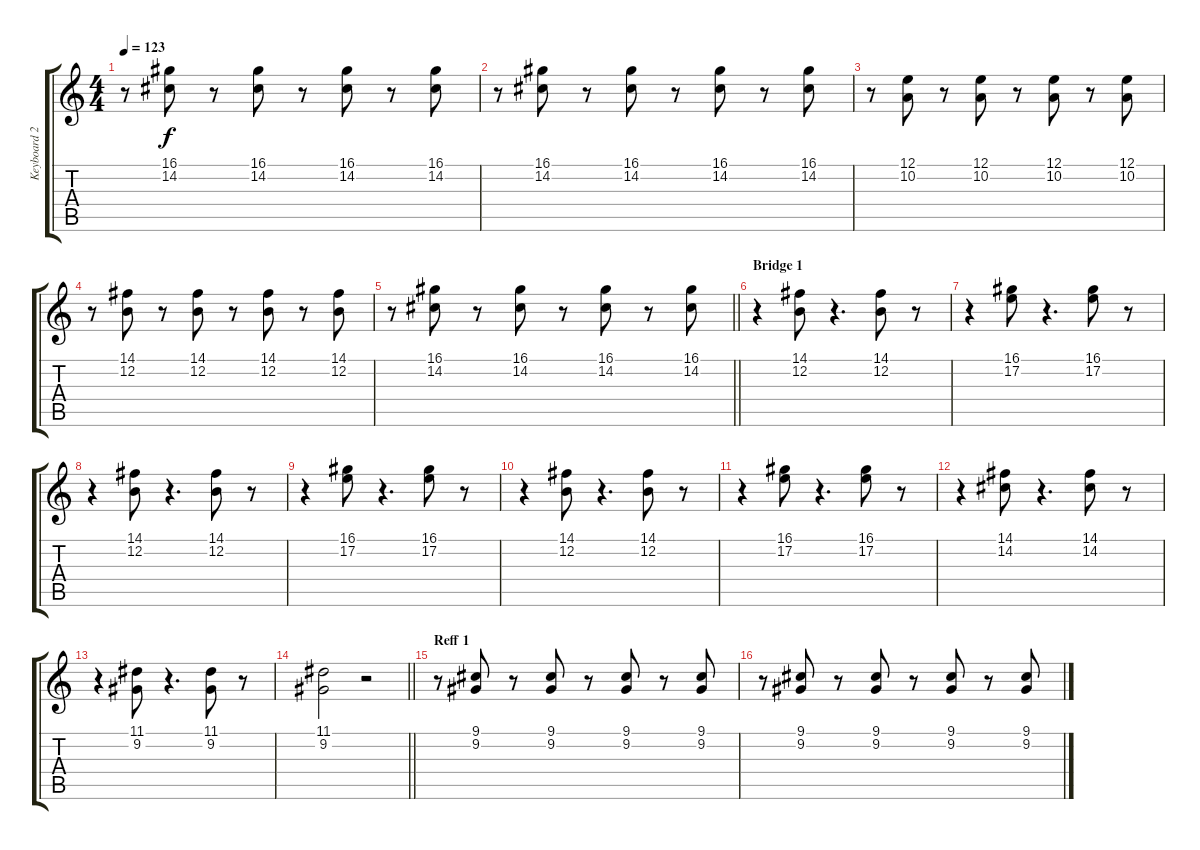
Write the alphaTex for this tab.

\track ("Keyboard 2" "Keyboard 2") {instrument acousticgrandpiano}
\staff {score tabs}
\tuning (E4 B3 G3 D3 A2 E2) {hide}
\ts (4 4)
\tempo 123
\clef g2
\ks c
r.8{dy f} (16.1 14.2).8 r.8 (16.1 14.2).8 r.8 (16.1 14.2).8 r.8 (16.1 14.2).8 |
r.8 (16.1 14.2).8 r.8 (16.1 14.2).8 r.8 (16.1 14.2).8 r.8 (16.1 14.2).8 |
r.8 (12.1 10.2).8 r.8 (12.1 10.2).8 r.8 (12.1 10.2).8 r.8 (12.1 10.2).8 |
r.8 (14.1 12.2).8 r.8 (14.1 12.2).8 r.8 (14.1 12.2).8 r.8 (14.1 12.2).8 |
\barLineRight lightlight
r.8 (16.1 14.2).8 r.8 (16.1 14.2).8 r.8 (16.1 14.2).8 r.8 (16.1 14.2).8 |
\section ("" "Bridge 1")
r.4{volume 15 balance 8} (14.1 12.2).8 r.4{d} (14.1 12.2).8 r.8 |
r.4 (16.1 17.2).8 r.4{d} (16.1 17.2).8 r.8 |
r.4 (14.1 12.2).8 r.4{d} (14.1 12.2).8 r.8 |
r.4 (16.1 17.2).8 r.4{d} (16.1 17.2).8 r.8 |
r.4 (14.1 12.2).8 r.4{d} (14.1 12.2).8 r.8 |
r.4 (16.1 17.2).8 r.4{d} (16.1 17.2).8 r.8 |
r.4 (14.1 14.2).8 r.4{d} (14.1 14.2).8 r.8 |
r.4 (11.1 9.2).8 r.4{d} (11.1 9.2).8 r.8 |
\barLineRight lightlight
(11.1 9.2).2 r.2 |
\section ("" "Reff 1")
r.8 (9.1 9.2).8 r.8 (9.1 9.2).8 r.8 (9.1 9.2).8 r.8 (9.1 9.2).8 |
r.8 (9.1 9.2).8 r.8 (9.1 9.2).8 r.8 (9.1 9.2).8 r.8 (9.1 9.2).8
